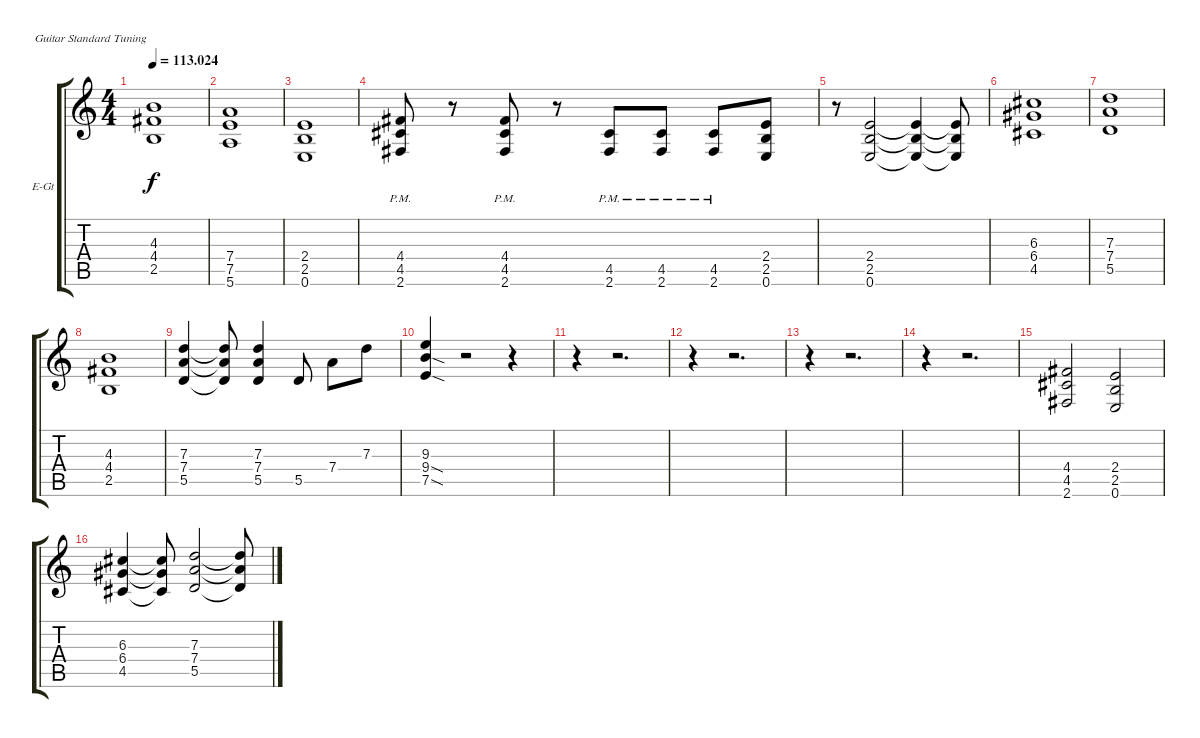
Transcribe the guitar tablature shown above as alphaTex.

\bracketExtendMode groupsimilarinstruments
\firstSystemTrackNameOrientation horizontal
\otherSystemsTrackNameOrientation horizontal
\track ("Ритм-гитара (Процко Д)" "E-Gt") {instrument distortionguitar}
\staff {score tabs}
\tuning (E4 B3 G3 D3 A2 E2)
\ts (4 4)
\tempo
113.024
\accidentals auto
\clef g2
\ottava regular
\simile none
\ks c
(4.3{t} 4.4{t} 2.5{t}).1{dy f} |
(7.4 7.5 5.6).1 |
(2.4 2.5 0.6).1 |
(4.4 4.5 2.6{pm}).8 r.8 (4.4 4.5 2.6{pm}).8 r.8 (4.5{pm} 2.6).8 (4.5{pm} 2.6).8 (4.5{pm} 2.6).8 (2.4 2.5 0.6).8 |
r.8 (2.4 2.5 0.6).2 (2.4{t} 2.5{t} 0.6{t}).4 (2.4{t} 2.5{t} 0.6{t}).8 |
(6.3 6.4 4.5).1 |
(7.3 7.4 5.5).1 |
(4.3 4.4 2.5).1 |
(7.3 7.4 5.5).4 (7.3{t} 7.4{t} 5.5{t}).8 (7.3 7.4 5.5).4 5.5.8 7.4.8 7.3.8 |
(9.3 9.4{sod} 7.5{sod}).4 r.2 r.4 |
r.4 r.2{d} |
r.4 r.2{d} |
r.4 r.2{d} |
r.4 r.2{d} |
(4.4 4.5 2.6).2 (2.4 2.5 0.6).2 |
(6.3 6.4 4.5).4 (6.3{t} 6.4{t} 4.5{t}).8 (7.3 7.4 5.5).2 (7.3{t} 7.4{t} 5.5{t}).8
